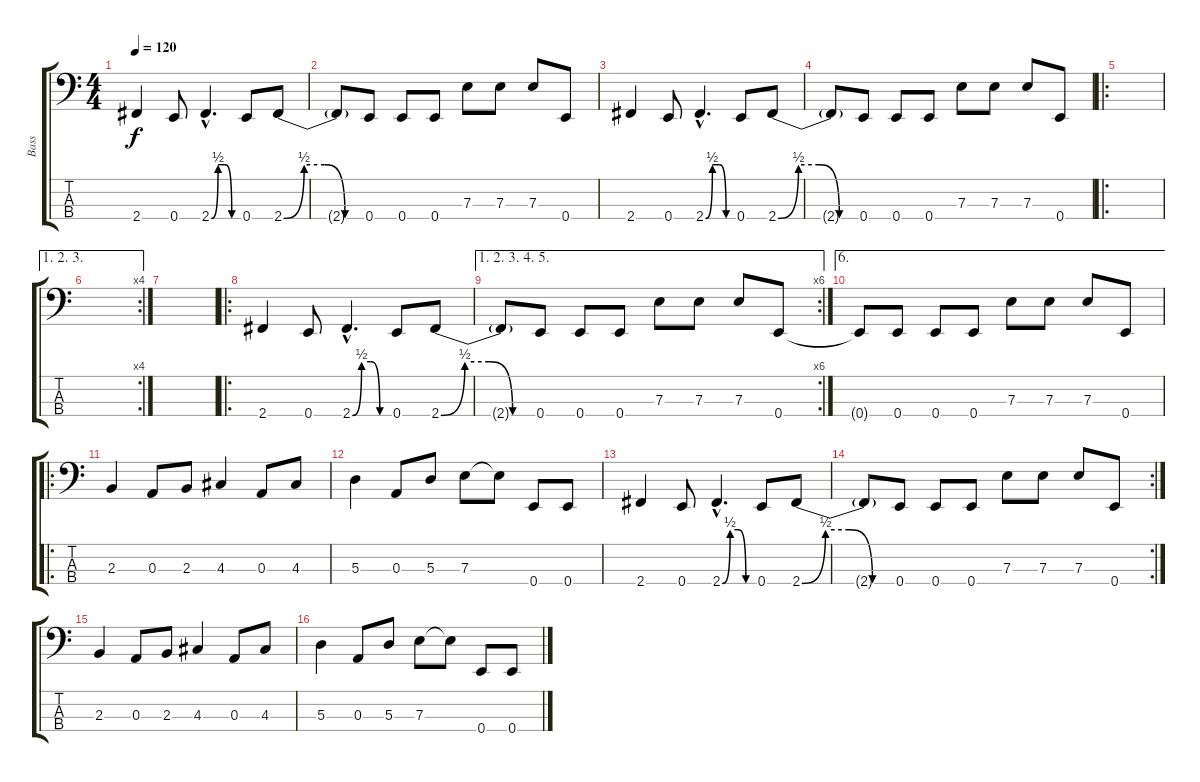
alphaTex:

\track ("Bass" "Bass") {instrument electricbasspick}
\staff {score tabs}
\tuning (G2 D2 A1 E1) {hide}
\ts (4 4)
\tempo 120
\clef f4
\ks c
2.4.4{dy f instrument electricbasspick} 0.4.8 2.4{be (custom 0 0 15 2 30 2 45 0 60 0) hac}.4{d} 0.4.8 2.4{be (custom 0 0 15 2 30 2 45 0 60 0)}.8 |
2.4{t}.8 0.4.8 0.4.8 0.4.8 7.3.8 7.3.8 7.3.8 0.4.8 |
2.4.4 0.4.8 2.4{be (custom 0 0 15 2 30 2 45 0 60 0) hac}.4{d} 0.4.8 2.4{be (custom 0 0 15 2 30 2 45 0 60 0)}.8 |
2.4{t}.8 0.4.8 0.4.8 0.4.8 7.3.8 7.3.8 7.3.8 0.4.8 |
\ro
|
\ae (1 2 3)
\rc 4
|
|
\ro
2.4.4 0.4.8 2.4{be (custom 0 0 15 2 30 2 45 0 60 0) hac}.4{d} 0.4.8 2.4{be (custom 0 0 15 2 30 2 45 0 60 0)}.8 |
\ae (1 2 3 4 5)
\rc 6
2.4{t}.8 0.4.8 0.4.8 0.4.8 7.3.8 7.3.8 7.3.8 0.4.8 |
\ae 6
0.4{t}.8 0.4.8 0.4.8 0.4.8 7.3.8 7.3.8 7.3.8 0.4.8 |
\ro
2.3.4 0.3.8 2.3.8 4.3.4 0.3.8 4.3.8 |
5.3.4 0.3.8 5.3.8 7.3.8 7.3{t}.8 0.4.8 0.4.8 |
2.4.4 0.4.8 2.4{be (custom 0 0 15 2 30 2 45 0 60 0) hac}.4{d} 0.4.8 2.4{be (custom 0 0 15 2 30 2 45 0 60 0)}.8 |
\rc 2
2.4{t}.8 0.4.8 0.4.8 0.4.8 7.3.8 7.3.8 7.3.8 0.4.8 |
2.3.4 0.3.8 2.3.8 4.3.4 0.3.8 4.3.8 |
5.3.4 0.3.8 5.3.8 7.3.8 7.3{t}.8 0.4.8 0.4.8
